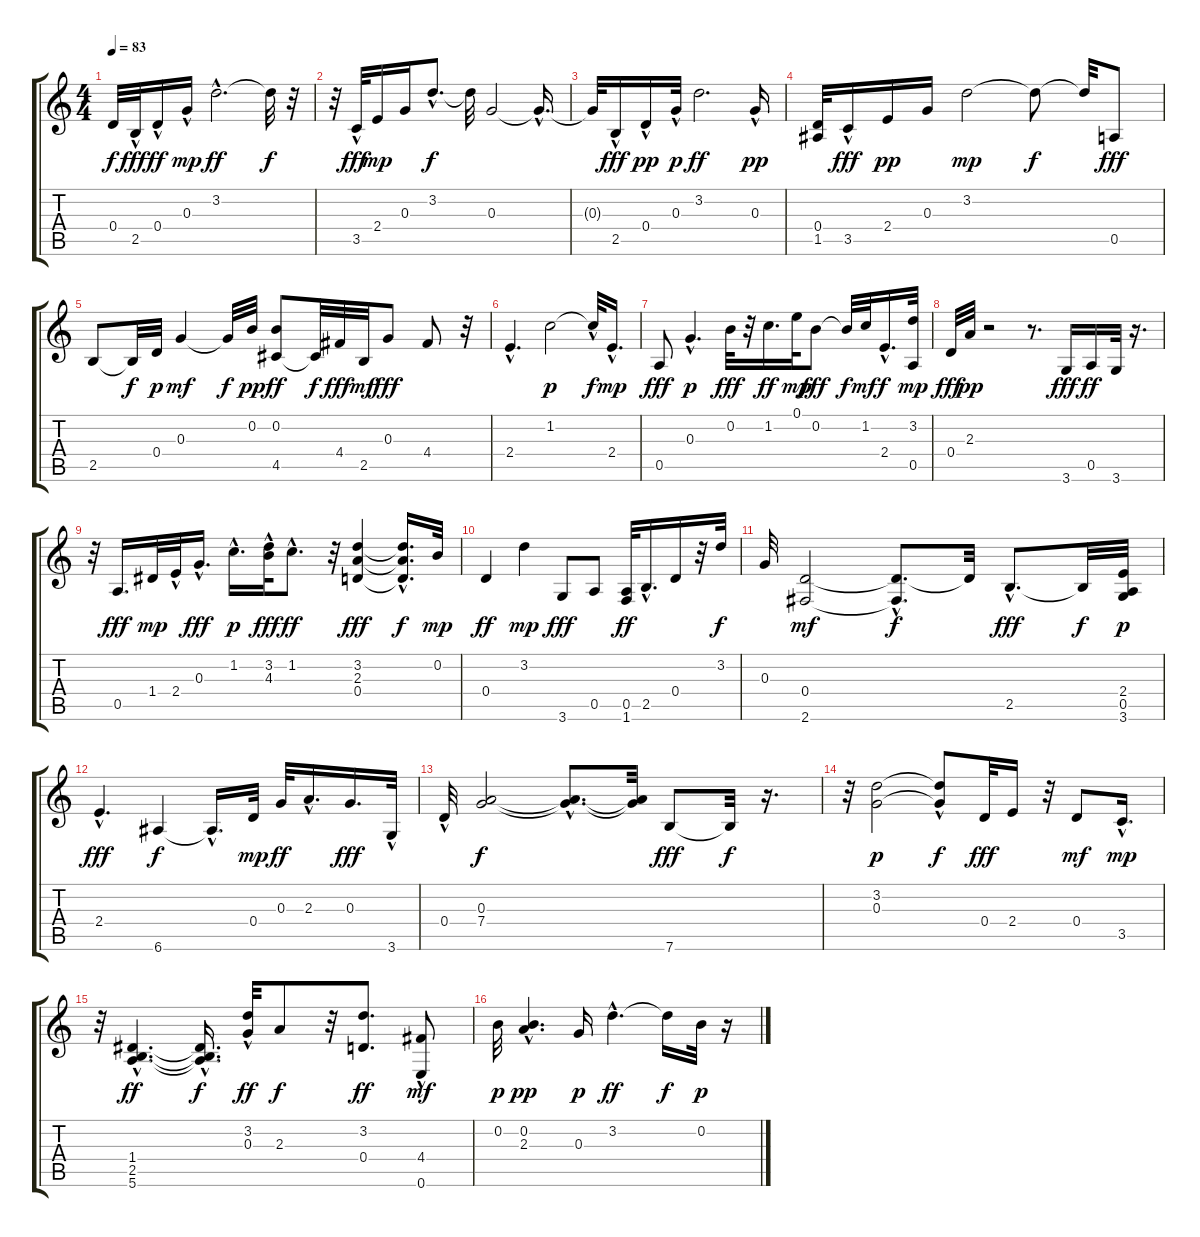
\track "" {instrument electricguitarjazz}
\staff {score tabs}
\tuning (E4 B3 G3 D3 A2 E2) {hide}
\ts (4 4)
\tempo 83
\clef g2
\ks c
0.4{t}.32{dy f} 2.5{hac}.32{dy fff} 0.4{hac}.16{dy ff} 0.3{hac}.16{dy mp} 3.2{hac}.2{d dy ff} 3.2{t}.32{dy f} r.32 |
r.32 3.5{hac}.32{dy fff} 2.4.16{dy mp} 0.3.16 3.2{hac}.8{d dy f} 3.2{t}.32 0.3.2 0.3{hac t}.16{d} |
0.3{t}.32 2.5{hac}.16{dy fff} 0.4{hac}.16{dy pp} 0.3{hac}.32{dy p} 3.2.2{d dy ff} 0.3{hac}.16{dy pp} |
(0.4 1.5).32 3.5{hac}.16{dy fff} 2.4.16{dy pp} 0.3.16 3.2.2{dy mp} 3.2{t}.8{dy f} 3.2{t}.32 0.5.8{dy fff} |
2.5.8 2.5{t}.32{dy f} 0.4.32{dy p} 0.3.4{dy mf} 0.3{t}.32{dy f} 0.2.32{dy pp} (0.2 4.5).8{dy ff} 4.5{t}.32{dy f} 4.4.32{dy fff} 2.5.32{dy mf} 0.3.8{dy fff} 4.4.8 r.32 |
2.4{hac}.4{d} 1.2.2{dy p} 1.2{hac t}.32{dy f} 2.4{hac}.16{d dy mp} |
0.5.8{dy fff} 0.3{hac}.4{d dy p} 0.2.32{dy fff} r.32 1.2.16{d dy ff} 0.1.32{dy mp} 0.2.8{dy fff} 0.2{t}.32{dy f} 1.2.32{dy mf} 2.4{hac}.16{d dy f} (3.2 0.5).32{dy mp} |
0.4.32{dy fff} 2.3.32{dy pp} r.2 r.8{d} 3.6.16{dy fff} 0.5.16{dy ff} 3.6.32 r.16{d} |
r.32 0.5.16{d dy fff} 1.4.32{dy mp} 2.4{hac}.32 0.3{hac}.16{d dy fff} 1.2{hac}.16{d dy p} (3.2{hac} 4.3).32{dy fff} 1.2{hac}.8{d dy ff} r.32 (3.2 2.3 0.4).4{dy fff} (3.2{hac t} 2.3{t} 0.4{hac t}).16{d dy f} 0.2.32{dy mp} |
0.4.4{dy ff} 3.2.4{dy mp} 3.6.8{dy fff} 0.5.8 (0.5 1.6).32{dy ff} 2.5{hac}.16{d} 0.4.16 r.32 3.2.32{dy f} |
0.3.32 (0.4 2.6).2{dy mf} (0.4{hac t} 2.6{hac t}).8{d dy f} 0.4{t}.32 2.5{hac}.8{d dy fff} 2.5{t}.32{dy f} (2.4 0.5 3.6).32{dy p} |
2.4{hac}.4{d dy fff} 6.6.4{dy f} 6.6{hac t}.16{d} 0.4.32{dy mp} 0.3.32{dy ff} 2.3{hac}.16{d} 0.3.16{d dy fff} 3.6{hac}.32 |
0.4{hac}.32 (0.3 7.4).2{dy f} (0.3{hac t} 7.4{hac t}).8{d} (0.3{t} 7.4{t}).32 7.6.8{dy fff} 7.6{t}.32{dy f} r.16{d} |
r.32 (3.2 0.3).2{dy p} (3.2{hac t} 0.3{hac t}).8{dy f} 0.4.32{dy fff} 2.4.16 r.32 0.4.8{dy mf} 3.5{hac}.16{d dy mp} |
r.32 (1.4{hac} 2.5{hac} 5.6{hac}).4{d dy ff} (1.4{t} 2.5{t} 5.6{hac t}).16{d dy f} (3.2{hac} 0.3).32{dy ff} 2.3.8{dy f} r.32 (3.2 0.4).8{d dy ff} (4.4 0.6{hac}).8{dy mf} |
0.2.32{dy p} (0.2 2.3{hac}).4{d dy pp} 0.3.16{dy p} 3.2{hac}.4{d dy ff} 3.2{t}.16{dy f} 0.2.32{dy p} r.16
